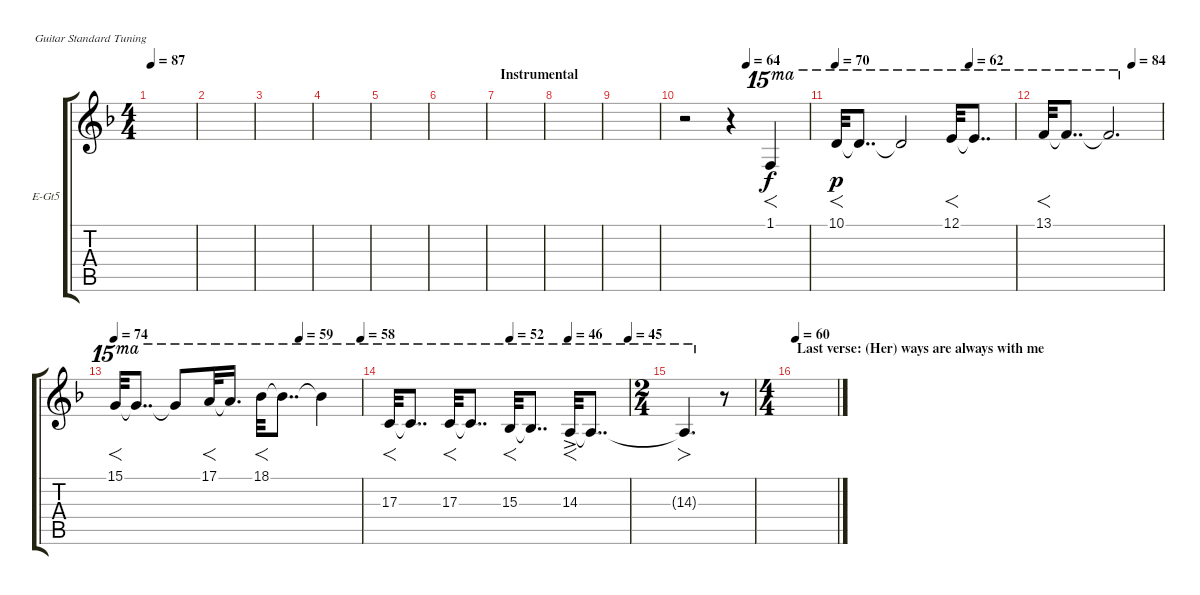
\bracketExtendMode groupsimilarinstruments
\firstSystemTrackNameOrientation horizontal
\otherSystemsTrackNameOrientation horizontal
\track ("Guitar 5" "E-Gt5") {instrument overdrivenguitar}
\staff {score tabs}
\tuning (E4 B3 G3 D3 A2 E2)
\ts (4 4)
\tempo 87
\clef g2
\scale
0.333333
\ks dminor
|
\scale
0.333333 |
\scale
0.333333 |
\scale
0.333333 |
\scale
0.333333 |
\scale
0.333333 |
\section ("" "Instrumental")
\scale
0.333333 |
\scale
0.333333 |
\scale
0.333333 |
\tempo (64 0.5)
\scale
0.333333 r.2 r.4 1.1.4{f ot 15ma} |
\tempo 70
\tempo (62 0.75)
\scale
0.333333 10.1.32{f ot 15ma dy p} 10.1{t}.8{dd ot 15ma} 10.1{t}.2{ot 15ma} 12.1.32{f ot 15ma} 12.1{t}.8{dd ot 15ma} |
\tempo (84 0.75)
\scale
0.333333 13.1.32{f ot 15ma} 13.1{t}.8{dd ot 15ma} 13.1{t}.2{d ot 15ma} |
\tempo 74
\tempo (59 0.75)
\tempo (58 1)
\scale
0.333333 15.1.32{f ot 15ma} 15.1{t}.8{dd ot 15ma} 15.1{t}.8{ot 15ma} 17.1.32{f ot 15ma} 17.1{t}.16{d ot 15ma} 18.1.32{f ot 15ma} 18.1{t}.8{dd ot 15ma} 18.1{t}.4{ot 15ma} |
\tempo (52 0.50625)
\tempo (46 0.75)
\tempo (45 1)
\scale
0.192429 17.3.32{f ot 15ma} 17.3{t}.8{dd ot 15ma} 17.3.32{f ot 15ma} 17.3{t}.8{dd ot 15ma} 15.3.32{f ot 15ma} 15.3{t}.8{dd ot 15ma} 14.3{ac}.32{f ot 15ma} 14.3{t}.8{dd ot 15ma} |
\ts (2 4)
\scale
0.403785 14.3{t}.4{fo d ot 15ma} r.8 |
\ts (4 4)
\section ("" "Last verse: (Her) ways are always with me")
\tempo 60
\scale
0.403785
